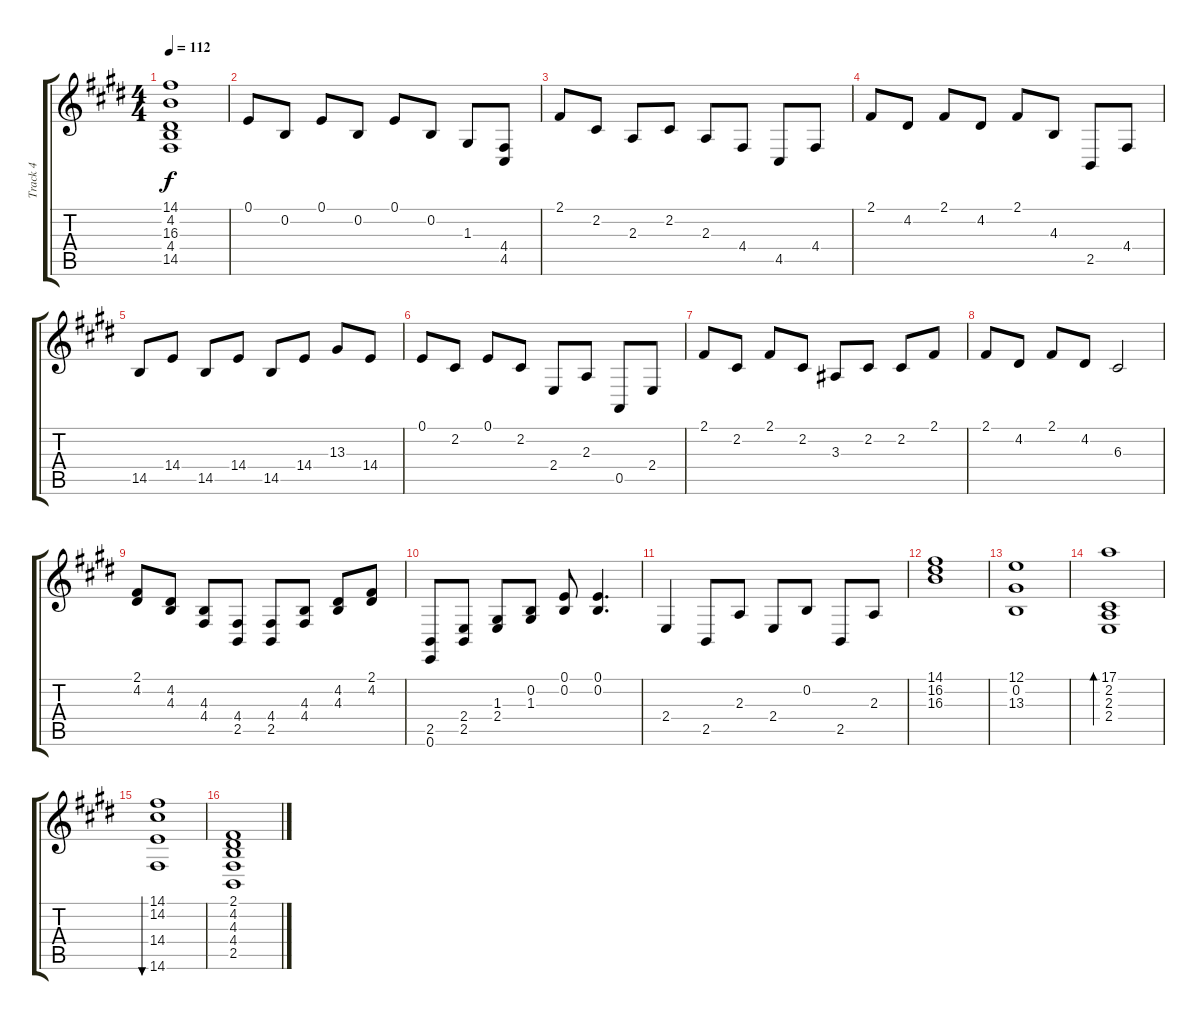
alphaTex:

\track ("Track 4" "Track 4") {instrument acousticgrandpiano}
\staff {score tabs}
\tuning (E4 B3 G3 D3 A2 E2) {hide}
\ts (4 4)
\tempo 112
\clef g2
\ks e
(14.1 4.2 16.3 4.4 14.5).1{dy f} |
0.1.8 0.2.8 0.1.8 0.2.8 0.1.8 0.2.8 1.3.8 (4.4 4.5).8 |
2.1.8 2.2.8 2.3.8 2.2.8 2.3.8 4.4.8 4.5.8 4.4.8 |
2.1.8 4.2.8 2.1.8 4.2.8 2.1.8 4.3.8 2.5.8 4.4.8 |
14.5.8 14.4.8 14.5.8 14.4.8 14.5.8 14.4.8 13.3.8 14.4.8 |
0.1.8 2.2.8 0.1.8 2.2.8 2.4.8 2.3.8 0.5.8 2.4.8 |
2.1.8 2.2.8 2.1.8 2.2.8 3.3.8 2.2.8 2.2.8 2.1.8 |
2.1.8 4.2.8 2.1.8 4.2.8 6.3.2 |
(2.1 4.2).8 (4.2 4.3).8 (4.3 4.4).8 (4.4 2.5).8 (4.4 2.5).8 (4.3 4.4).8 (4.2 4.3).8 (2.1 4.2).8 |
(2.5 0.6).8 (2.4 2.5).8 (1.3 2.4).8 (0.2 1.3).8 (0.1 0.2).8 (0.1 0.2).4{d} |
2.4.4 2.5.8 2.3.8 2.4.8 0.2.8 2.5.8 2.3.8 |
(14.1 16.2 16.3).1 |
(12.1 0.2 13.3).1 |
(17.1 2.2 2.3 2.4).1{bd 480} |
(14.1 14.2 14.4 14.6).1{bu 480} |
(2.1 4.2 4.3 4.4 2.5).1
